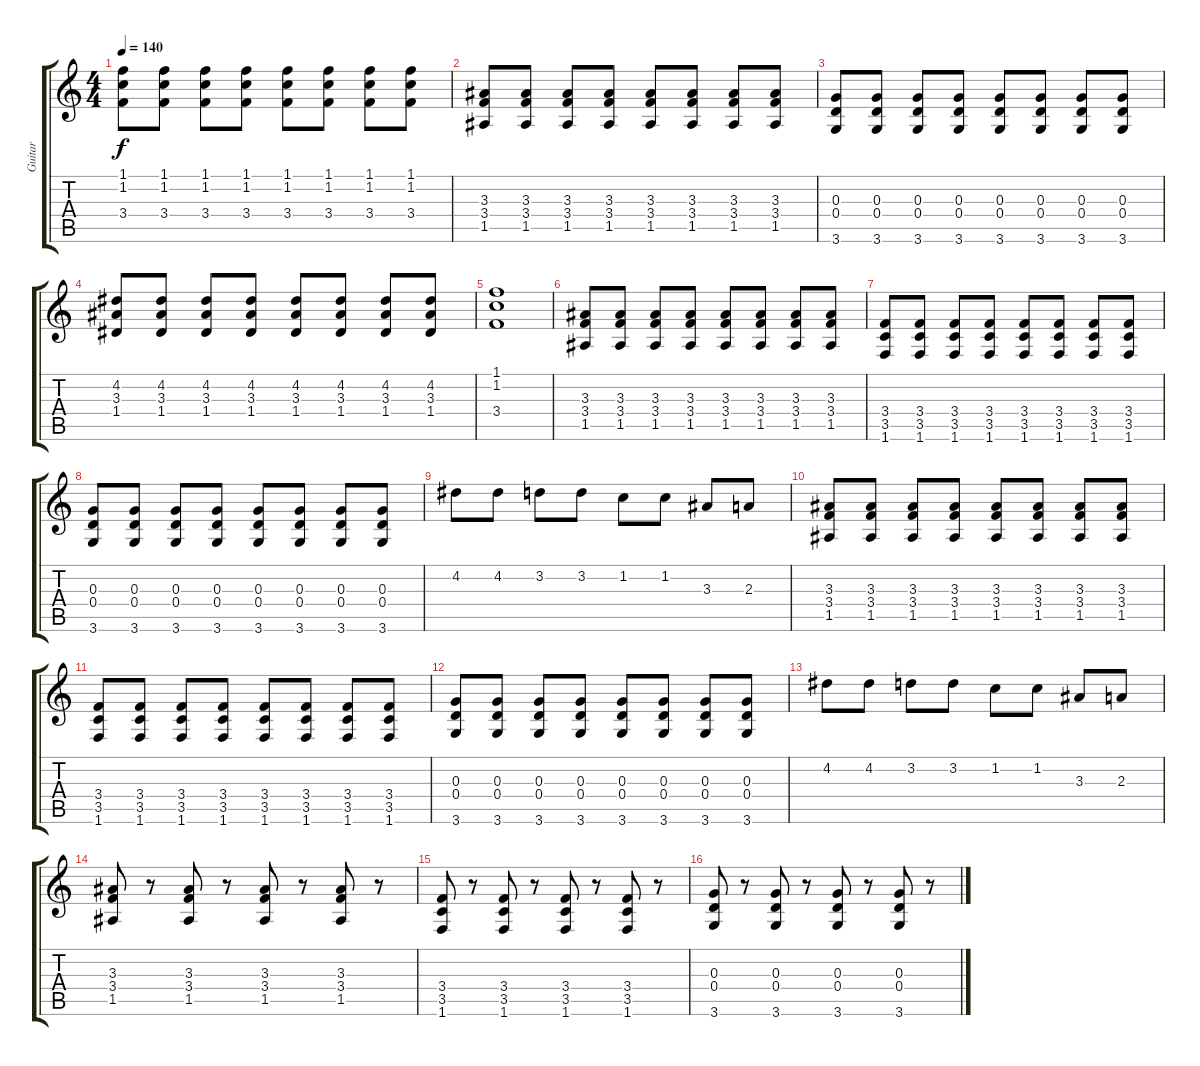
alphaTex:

\track ("Guitar" "Guitar") {instrument overdrivenguitar}
\staff {score tabs}
\tuning (E4 B3 G3 D3 A2 E2) {hide}
\ts (4 4)
\tempo 140
\clef g2
\ks c
(1.1 1.2 3.4).8{dy f} (1.1 1.2 3.4).8 (1.1 1.2 3.4).8 (1.1 1.2 3.4).8 (1.1 1.2 3.4).8 (1.1 1.2 3.4).8 (1.1 1.2 3.4).8 (1.1 1.2 3.4).8 |
(3.3 3.4 1.5).8 (3.3 3.4 1.5).8 (3.3 3.4 1.5).8 (3.3 3.4 1.5).8 (3.3 3.4 1.5).8 (3.3 3.4 1.5).8 (3.3 3.4 1.5).8 (3.3 3.4 1.5).8 |
(0.3 0.4 3.6).8 (0.3 0.4 3.6).8 (0.3 0.4 3.6).8 (0.3 0.4 3.6).8 (0.3 0.4 3.6).8 (0.3 0.4 3.6).8 (0.3 0.4 3.6).8 (0.3 0.4 3.6).8 |
(4.2 3.3 1.4).8 (4.2 3.3 1.4).8 (4.2 3.3 1.4).8 (4.2 3.3 1.4).8 (4.2 3.3 1.4).8 (4.2 3.3 1.4).8 (4.2 3.3 1.4).8 (4.2 3.3 1.4).8 |
(1.1 1.2 3.4).1 |
(3.3 3.4 1.5).8 (3.3 3.4 1.5).8 (3.3 3.4 1.5).8 (3.3 3.4 1.5).8 (3.3 3.4 1.5).8 (3.3 3.4 1.5).8 (3.3 3.4 1.5).8 (3.3 3.4 1.5).8 |
(3.4 3.5 1.6).8 (3.4 3.5 1.6).8 (3.4 3.5 1.6).8 (3.4 3.5 1.6).8 (3.4 3.5 1.6).8 (3.4 3.5 1.6).8 (3.4 3.5 1.6).8 (3.4 3.5 1.6).8 |
(0.3 0.4 3.6).8 (0.3 0.4 3.6).8 (0.3 0.4 3.6).8 (0.3 0.4 3.6).8 (0.3 0.4 3.6).8 (0.3 0.4 3.6).8 (0.3 0.4 3.6).8 (0.3 0.4 3.6).8 |
4.2.8 4.2.8 3.2.8 3.2.8 1.2.8 1.2.8 3.3.8 2.3.8 |
(3.3 3.4 1.5).8 (3.3 3.4 1.5).8 (3.3 3.4 1.5).8 (3.3 3.4 1.5).8 (3.3 3.4 1.5).8 (3.3 3.4 1.5).8 (3.3 3.4 1.5).8 (3.3 3.4 1.5).8 |
(3.4 3.5 1.6).8 (3.4 3.5 1.6).8 (3.4 3.5 1.6).8 (3.4 3.5 1.6).8 (3.4 3.5 1.6).8 (3.4 3.5 1.6).8 (3.4 3.5 1.6).8 (3.4 3.5 1.6).8 |
(0.3 0.4 3.6).8 (0.3 0.4 3.6).8 (0.3 0.4 3.6).8 (0.3 0.4 3.6).8 (0.3 0.4 3.6).8 (0.3 0.4 3.6).8 (0.3 0.4 3.6).8 (0.3 0.4 3.6).8 |
4.2.8 4.2.8 3.2.8 3.2.8 1.2.8 1.2.8 3.3.8 2.3.8 |
(3.3 3.4 1.5).8 r.8 (3.3 3.4 1.5).8 r.8 (3.3 3.4 1.5).8 r.8 (3.3 3.4 1.5).8 r.8 |
(3.4 3.5 1.6).8 r.8 (3.4 3.5 1.6).8 r.8 (3.4 3.5 1.6).8 r.8 (3.4 3.5 1.6).8 r.8 |
(0.3 0.4 3.6).8 r.8 (0.3 0.4 3.6).8 r.8 (0.3 0.4 3.6).8 r.8 (0.3 0.4 3.6).8 r.8
